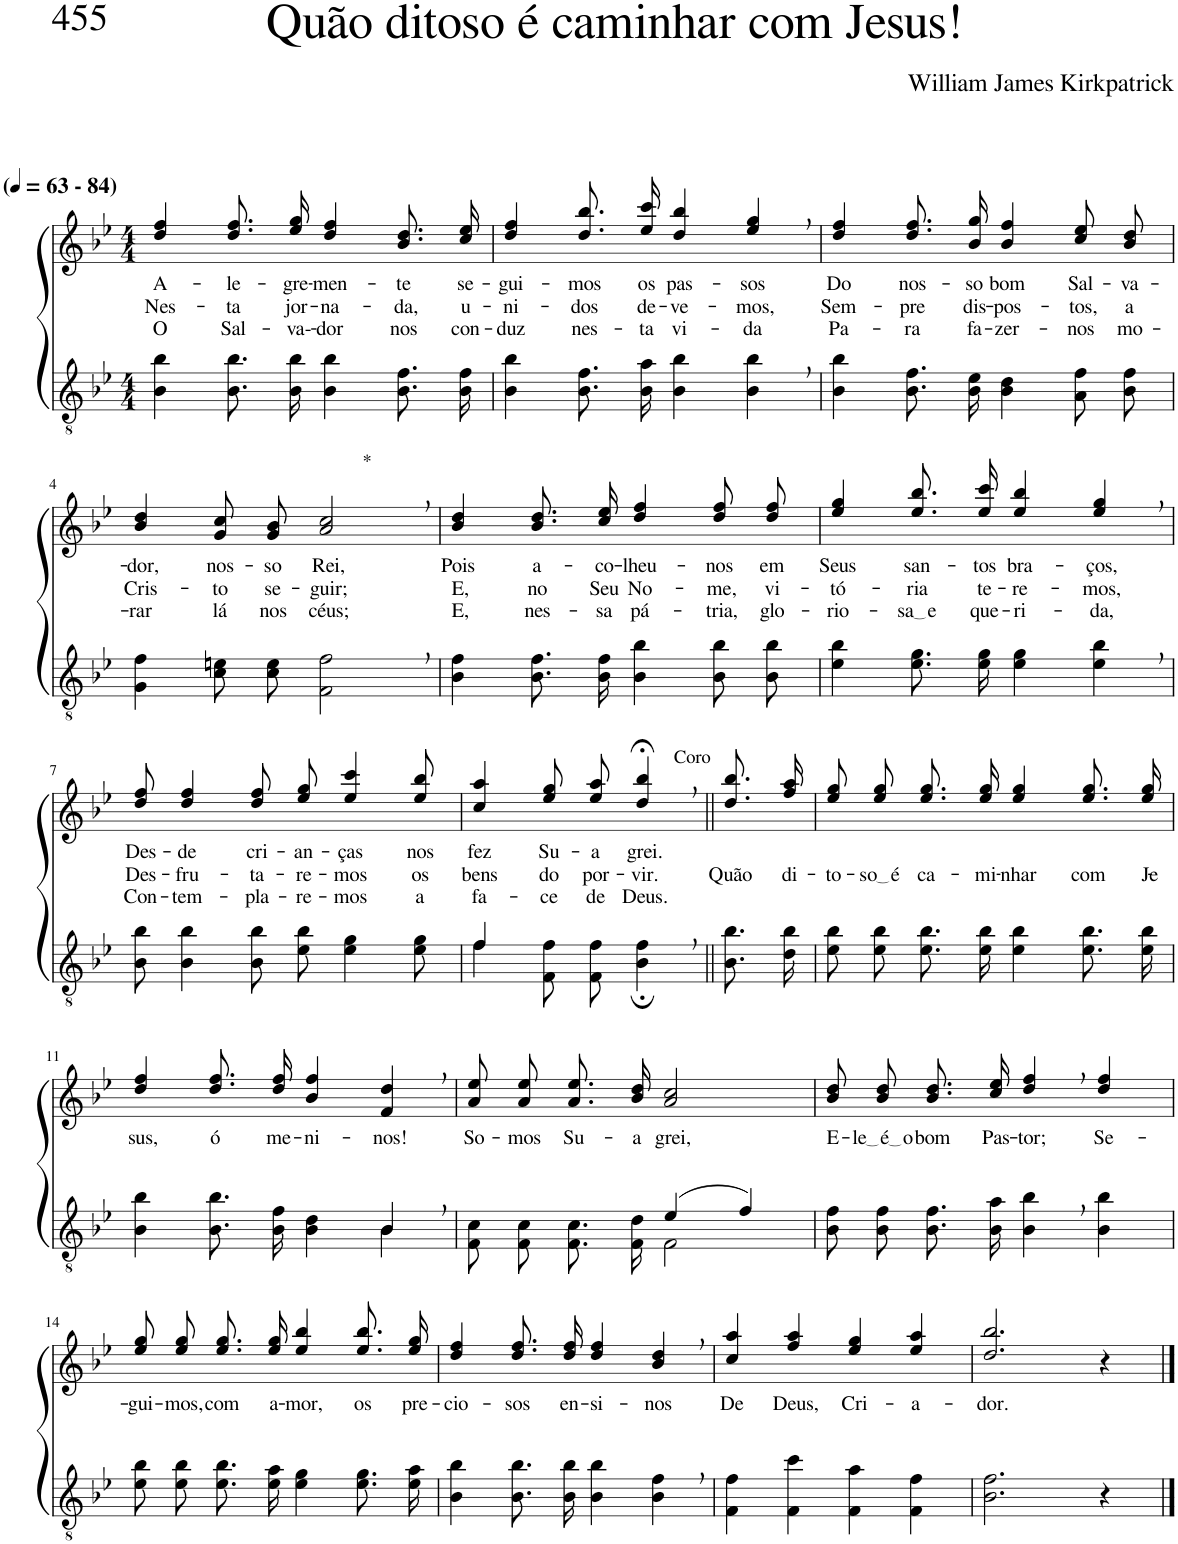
**kern	**kern	**text	**text	**text
*part2	*part1	*part1	*part1	*part1
*staff2	*staff1	*staff1	*staff1	*staff1
*I"Parte III e IV	*I"Parte I e II	*	*	*
*clefGv2	*clefG2	*	*	*
*Trd5c9	*Trd5c9	*	*	*
*k[b-e-]	*k[b-e-]	*	*	*
*M4/4	*M4/4	*	*	*
*MM63	*MM63	*	*	*
=1	=1	=1	=1	=1
!	!LO:TX:a:B:t=(	!	!	!
!	!LO:TX:a:B:t=- 84)	!	!	!
!	!	!LO:LY:b	!LO:LY:b	!LO:LY:b
4B-\ 4b-\	4dd/ 4ff/	A-	Nes-	O
!	!	!LO:LY:b	!LO:LY:b	!LO:LY:b
8.B-\ 8.b-\L	8.dd\ 8.ff\L	-le-	-ta	Sal-
!	!	!LO:LY:b	!LO:LY:b	!LO:LY:b
16B-\ 16b-\Jk	16ee-\ 16gg\Jk	-gre-	jor-	-va--
!	!	!LO:LY:b	!LO:LY:b	!LO:LY:b
4B-\ 4b-\	4dd/ 4ff/	-men-	-na-	-dor
!	!	!LO:LY:b	!LO:LY:b	!LO:LY:b
8.B-\ 8.f\L	8.b-\ 8.dd\L	-te	-da,	nos
!	!	!LO:LY:b	!LO:LY:b	!LO:LY:b
16B-\ 16f\Jk	16cc\ 16ee-\Jk	se-	u-	con-
=2	=2	=2	=2	=2
!	!	!LO:LY:b	!LO:LY:b	!LO:LY:b
4B-\ 4b-\	4dd/ 4ff/	-gui-	-ni-	-duz
!	!	!LO:LY:b	!LO:LY:b	!LO:LY:b
8.B-\ 8.f\L	8.dd\ 8.bb-\L	-mos	-dos	nes-
!	!	!LO:LY:b	!LO:LY:b	!LO:LY:b
16B-\ 16a\Jk	16ee-\ 16ccc\Jk	os	de-	-ta
!	!	!LO:LY:b	!LO:LY:b	!LO:LY:b
4B-\ 4b-\	4dd/ 4bb-/	pas-	-ve-	vi-
!	!	!LO:LY:b	!LO:LY:b	!LO:LY:b
4B-\, 4b-\,	4ee-/, 4gg/,	-sos	-mos,	-da
=3	=3	=3	=3	=3
!	!	!LO:LY:b	!LO:LY:b	!LO:LY:b
4B-\ 4b-\	4dd/ 4ff/	Do	Sem-	Pa-
!	!	!LO:LY:b	!LO:LY:b	!LO:LY:b
8.B-\ 8.f\L	8.dd\ 8.ff\L	nos-	-pre	-ra
!	!	!LO:LY:b	!LO:LY:b	!LO:LY:b
16B-\ 16e-\Jk	16b-\ 16gg\Jk	-so	dis-	fa-
!	!	!LO:LY:b	!LO:LY:b	!LO:LY:b
4B-\ 4d\	4b-/ 4ff/	bom	-pos-	-zer-
!	!	!LO:LY:b	!LO:LY:b	!LO:LY:b
8A\ 8f\L	8cc\ 8ee-\L	Sal-	-tos,	-nos
!	!	!LO:LY:b	!LO:LY:b	!LO:LY:b
8B-\ 8f\J	8b-\ 8dd\J	-va-	a	mo-
!!LO:LB:g=z
=4	=4	=4	=4	=4
!	!	!LO:LY:b	!LO:LY:b	!LO:LY:b
4G\ 4f\	4b-/ 4dd/	-dor,	Cris-	-rar
!	!	!LO:LY:b	!LO:LY:b	!LO:LY:b
8c\ 8en\L	8g/ 8cc/L	nos-	-to	lá
!	!	!LO:LY:b	!LO:LY:b	!LO:LY:b
8c\ 8e\J	8g/ 8b-/J	-so	se-	nos
!	!LO:TX:a:t=*	!	!	!
!	!	!LO:LY:b	!LO:LY:b	!LO:LY:b
2F\, 2f\,	2a/, 2cc/,	Rei,	-guir;	céus;
=5	=5	=5	=5	=5
!	!	!LO:LY:b	!LO:LY:b	!LO:LY:b
4B-\ 4f\	4b-/ 4dd/	Pois	E,	E,
!	!	!LO:LY:b	!LO:LY:b	!LO:LY:b
8.B-\ 8.f\L	8.b-\ 8.dd\L	a-	no	nes-
!	!	!LO:LY:b	!LO:LY:b	!LO:LY:b
16B-\ 16f\Jk	16cc\ 16ee-\Jk	-co-	Seu	-sa
!	!	!LO:LY:b	!LO:LY:b	!LO:LY:b
4B-\ 4b-\	4dd/ 4ff/	-lheu-	No-	pá-
!	!	!LO:LY:b	!LO:LY:b	!LO:LY:b
8B-\ 8b-\L	8dd\ 8ff\L	-nos	-me,	-tria,
!	!	!LO:LY:b	!LO:LY:b	!LO:LY:b
8B-\ 8b-\J	8dd\ 8ff\J	em	vi-	glo-
=6	=6	=6	=6	=6
!	!	!LO:LY:b	!LO:LY:b	!LO:LY:b
4e-\ 4b-\	4ee-/ 4gg/	Seus	-tó-	-rio-
!	!	!LO:LY:b	!LO:LY:b	!LO:LY:b
8.e-\ 8.g\L	8.ee-\ 8.bb-\L	san-	-ria	sa e
!	!	!LO:LY:b	!LO:LY:b	!LO:LY:b
16e-\ 16g\Jk	16ee-\ 16ccc\Jk	-tos	te-	que-
!	!	!LO:LY:b	!LO:LY:b	!LO:LY:b
4e-\ 4g\	4ee-/ 4bb-/	bra-	-re-	-ri-
!	!	!LO:LY:b	!LO:LY:b	!LO:LY:b
4e-\, 4b-\,	4ee-/, 4gg/,	-ços,	-mos,	-da,
!!LO:LB:g=z
=7	=7	=7	=7	=7
!	!	!LO:LY:b	!LO:LY:b	!LO:LY:b
8B-\ 8b-\	8dd/ 8ff/	Des-	Des-	Con-
!	!	!LO:LY:b	!LO:LY:b	!LO:LY:b
4B-\ 4b-\	4dd/ 4ff/	-de	-fru-	-tem-
!	!	!LO:LY:b	!LO:LY:b	!LO:LY:b
8B-\ 8b-\	8dd/ 8ff/	cri-	-ta-	-pla-
!	!	!LO:LY:b	!LO:LY:b	!LO:LY:b
8e-\ 8b-\	8ee-/ 8gg/	-an-	-re-	-re-
!	!	!LO:LY:b	!LO:LY:b	!LO:LY:b
4e-\ 4g\	4ee-/ 4ccc/	-ças	-mos	-mos
!	!	!LO:LY:b	!LO:LY:b	!LO:LY:b
8e-\ 8g\	8ee-/ 8bb-/	nos	os	a
=8	=8	=8	=8	=8
*^	*	*	*	*
!	!	!	!LO:LY:b	!LO:LY:b	!LO:LY:b
4f/	4f\	4cc/ 4aa/	fez	bens	fa-
!	!	!	!LO:LY:b	!LO:LY:b	!LO:LY:b
2ryy	8F\ 8f\L	8ee-\ 8gg\L	Su-	do	-ce
!	!	!	!LO:LY:b	!LO:LY:b	!LO:LY:b
.	8F\ 8f\J	8ee-\ 8aa\J	-a	por-	de
!	!	!	!LO:LY:b	!LO:LY:b	!LO:LY:b
.	4B-\; 4f\;	4dd/;<, 4bb-/;<,	grei.	-vir.	Deus.
=9||	=9||	=9||	=9||	=9||	=9||
!	!	!LO:TX:a:t=Coro	!	!	!
!	!	!	!	!LO:LY:b	!
*v	*v	*	*	*	*
8.B-\ 8.b-\L	8.dd\ 8.bb-\L	.	Quão	.
!	!	!	!LO:LY:b	!
16d\ 16b-\Jk	16ff\ 16aa\Jk	.	di-	.
=10	=10	=10	=10	=10
!	!	!	!LO:LY:b	!
8e-\ 8b-\L	8ee-\ 8gg\L	.	-to-	.
!	!	!	!LO:LY:b	!
8e-\ 8b-\J	8ee-\ 8gg\J	.	so é	.
!	!	!	!LO:LY:b	!
8.e-\ 8.b-\L	8.ee-\ 8.gg\L	.	ca-	.
!	!	!	!LO:LY:b	!
16e-\ 16b-\Jk	16ee-\ 16gg\Jk	.	-mi-	.
!	!	!	!LO:LY:b	!
4e-\ 4b-\	4ee-/ 4gg/	.	-nhar	.
!	!	!	!LO:LY:b	!
8.e-\ 8.b-\L	8.ee-\ 8.gg\L	.	com	.
!	!	!	!LO:LY:b	!
16e-\ 16b-\Jk	16ee-\ 16gg\Jk	.	Je-	.
!!LO:LB:g=z
=11	=11	=11	=11	=11
*^	*	*	*	*
!	!	!	!LO:LY:b	!	!
4B-\ 4b-\	2.ryy	4dd/ 4ff/	sus,	.	.
!	!	!	!LO:LY:b	!	!
8.B-\ 8.b-\L	.	8.dd\ 8.ff\L	ó	.	.
!	!	!	!LO:LY:b	!	!
16B-\ 16f\Jk	.	16dd\ 16ff\Jk	me-	.	.
!	!	!	!LO:LY:b	!	!
4B-\ 4d\	.	4b-/ 4ff/	-ni-	.	.
!	!	!	!LO:LY:b	!	!
4B-,\	4B-/	4f/, 4dd/,	-nos!	.	.
=12	=12	=12	=12	=12	=12
!	!	!	!LO:LY:b	!	!
2ryy	8F/ 8c/L	8a\ 8ee-\L	So-	.	.
!	!	!	!LO:LY:b	!	!
.	8F/ 8c/J	8a\ 8ee-\J	-mos	.	.
!	!	!	!LO:LY:b	!	!
.	8.F/ 8.c/L	8.a\ 8.ee-\L	Su-	.	.
!	!	!	!LO:LY:b	!	!
.	16F/ 16d/Jk	16b-\ 16dd\Jk	-a	.	.
!	!	!	!LO:LY:b	!	!
(4e-/	2F\	2a/ 2cc/	grei,	.	.
4f/)	.	.	.	.	.
*v	*v	*	*	*	*
=13	=13	=13	=13	=13
!	!	!LO:LY:b	!	!
8B-\ 8f\L	8b-\ 8dd\L	E-	.	.
!	!	!LO:LY:b	!	!
8B-\ 8f\J	8b-\ 8dd\J	le é o	.	.
!	!	!LO:LY:b	!	!
8.B-\ 8.f\L	8.b-\ 8.dd\L	bom	.	.
!	!	!LO:LY:b	!	!
16B-\ 16a\Jk	16cc\ 16ee-\Jk	Pas-	.	.
!	!	!LO:LY:b	!	!
4B-\, 4b-\,	4dd/, 4ff/,	-tor;	.	.
!	!	!LO:LY:b	!	!
4B-\ 4b-\	4dd/ 4ff/	Se-	.	.
!!LO:LB:g=z
=14	=14	=14	=14	=14
!	!	!LO:LY:b	!	!
8e-\ 8b-\L	8ee-\ 8gg\L	-gui-	.	.
!	!	!LO:LY:b	!	!
8e-\ 8b-\J	8ee-\ 8gg\J	-mos,	.	.
!	!	!LO:LY:b	!	!
8.e-\ 8.b-\L	8.ee-\ 8.gg\L	com	.	.
!	!	!LO:LY:b	!	!
16e-\ 16a\Jk	16ee-\ 16gg\Jk	a-	.	.
!	!	!LO:LY:b	!	!
4e-\ 4g\	4ee-/ 4bb-/	-mor,	.	.
!	!	!LO:LY:b	!	!
8.e-\ 8.g\L	8.ee-\ 8.bb-\L	os	.	.
!	!	!LO:LY:b	!	!
16e-\ 16a\Jk	16ee-\ 16gg\Jk	pre-	.	.
=15	=15	=15	=15	=15
!	!	!LO:LY:b	!	!
4B-\ 4b-\	4dd/ 4ff/	-cio-	.	.
!	!	!LO:LY:b	!	!
8.B-\ 8.b-\L	8.dd\ 8.ff\L	-sos	.	.
!	!	!LO:LY:b	!	!
16B-\ 16b-\Jk	16dd\ 16ff\Jk	en-	.	.
!	!	!LO:LY:b	!	!
4B-\ 4b-\	4dd/ 4ff/	-si-	.	.
!	!	!LO:LY:b	!	!
4B-\, 4f\,	4b-/, 4dd/,	-nos	.	.
=16	=16	=16	=16	=16
!	!	!LO:LY:b	!	!
4F\ 4f\	4cc/ 4aa/	De	.	.
!	!	!LO:LY:b	!	!
4F\ 4cc\	4ff/ 4aa/	Deus,	.	.
!	!	!LO:LY:b	!	!
4F\ 4a\	4ee-/ 4gg/	Cri-	.	.
!	!	!LO:LY:b	!	!
4F\ 4f\	4ee-/ 4aa/	-a-	.	.
=17	=17	=17	=17	=17
!	!	!LO:LY:b	!	!
2.B-\ 2.f\	2.dd/ 2.bb-/	-dor.	.	.
4r	4r	.	.	.
==	==	==	==	==
*-	*-	*-	*-	*-
